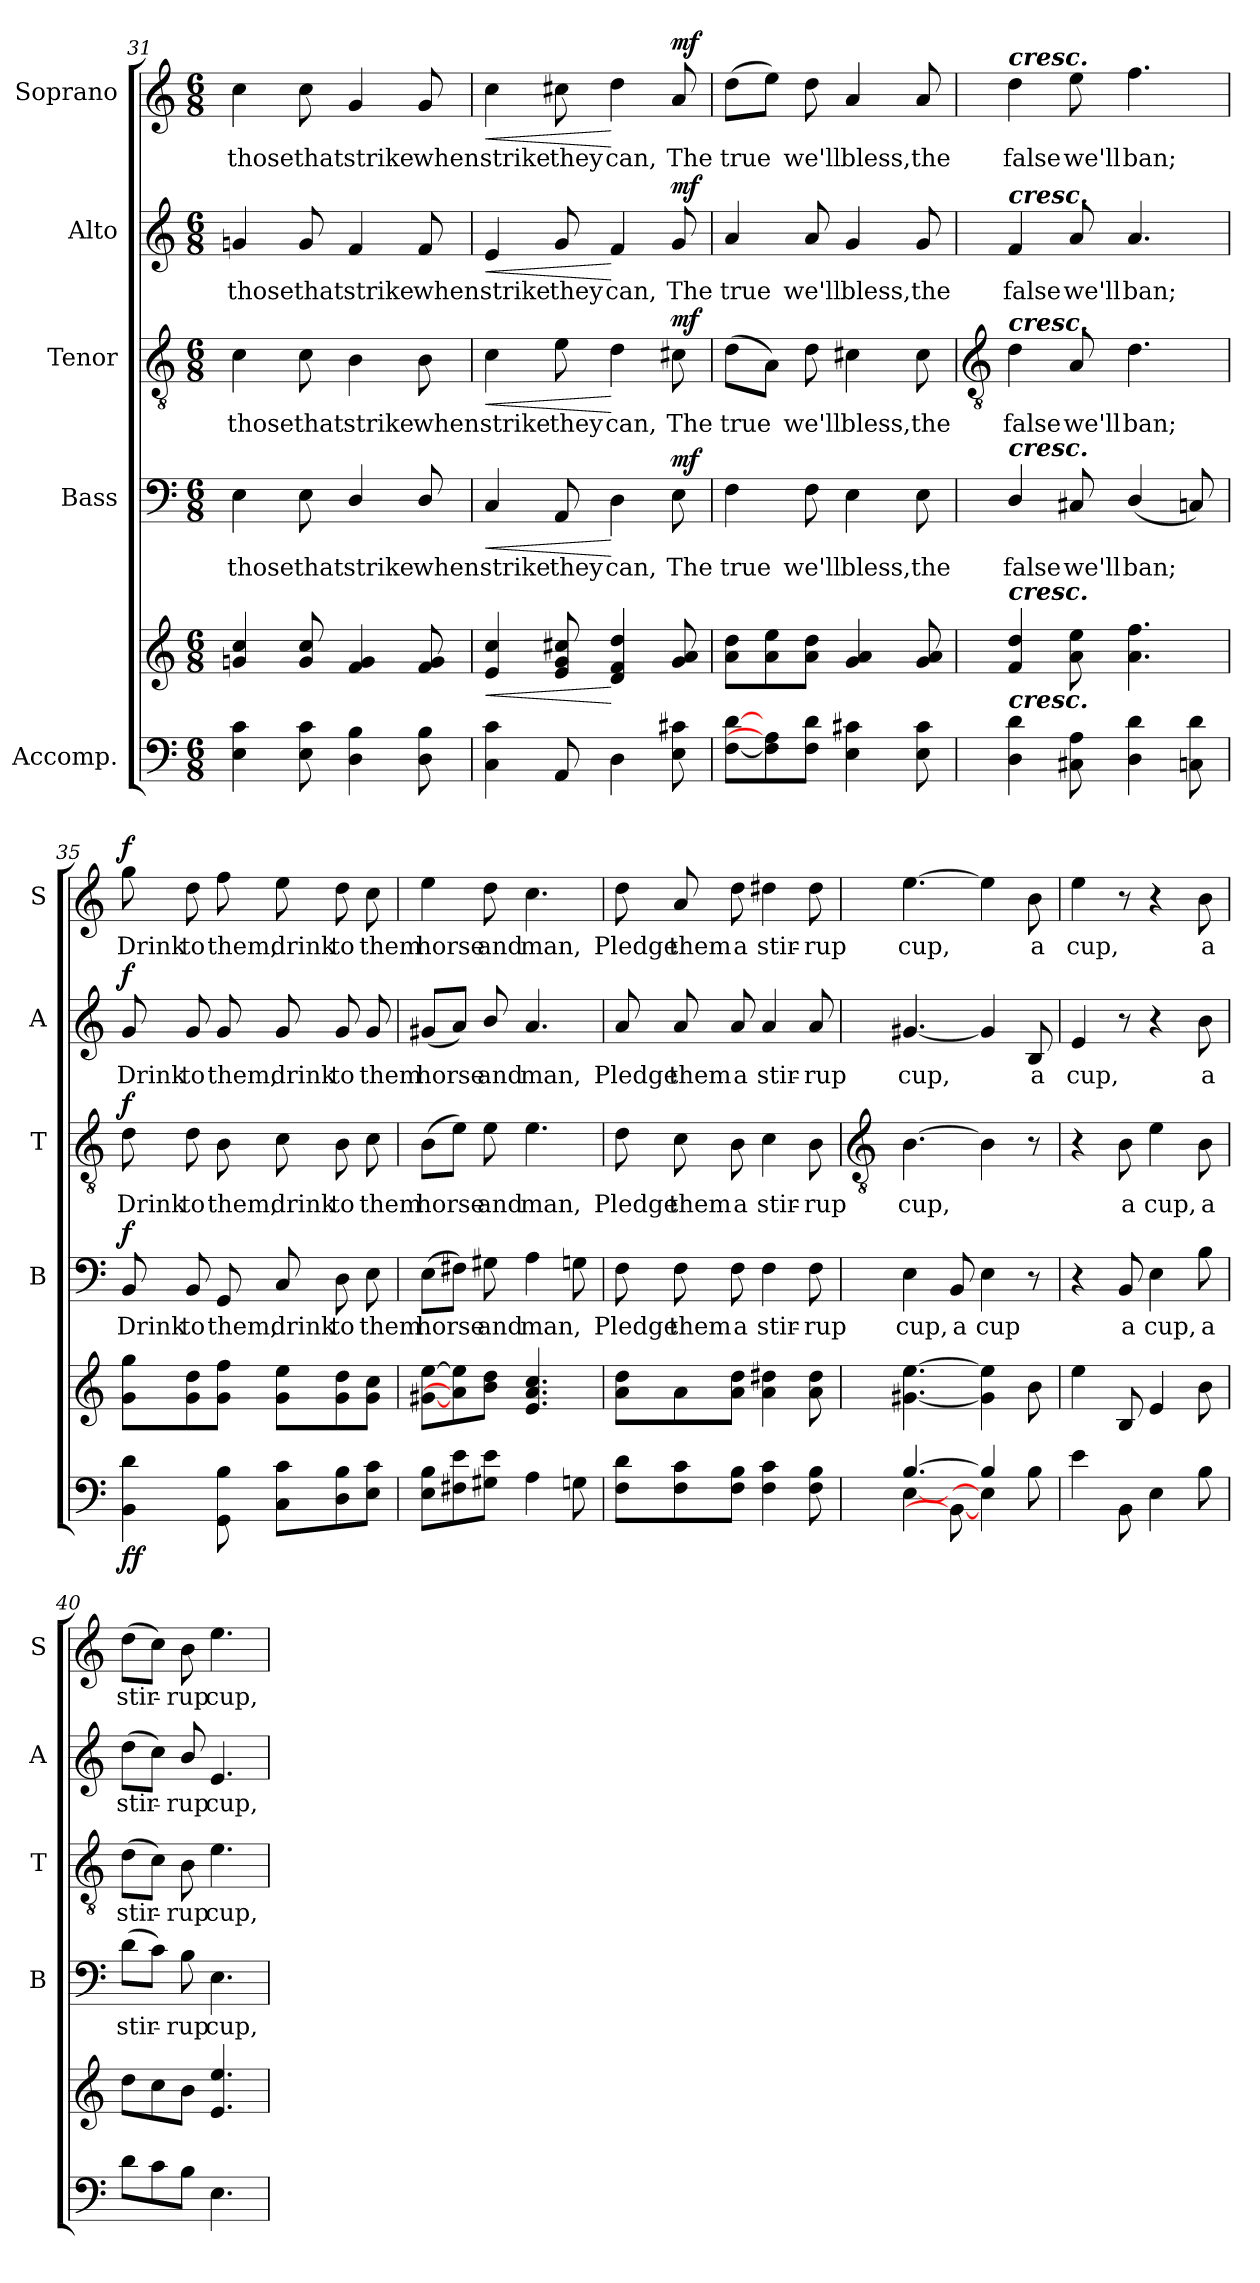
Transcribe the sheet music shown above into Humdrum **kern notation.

**kern	**kern	**dynam	**kern	**text	**dynam	**kern	**text	**dynam	**kern	**text	**dynam	**kern	**text	**dynam
*part5	*part5	*part5	*part4	*part4	*part4	*part3	*part3	*part3	*part2	*part2	*part2	*part1	*part1	*part1
*staff6	*staff5	*staff5/6	*staff4	*staff4	*staff4	*staff3	*staff3	*staff3	*staff2	*staff2	*staff2	*staff1	*staff1	*staff1
*I"Accomp.	*	*	*I"Bass	*	*	*I"Tenor	*	*	*I"Alto	*	*	*I"Soprano	*	*
*	*	*	*I'B	*	*	*I'T	*	*	*I'A	*	*	*I'S	*	*
*clefF4	*clefG2	*	*clefF4	*	*	*clefGv2	*	*	*clefG2	*	*	*clefG2	*	*
*k[]	*k[]	*	*k[]	*	*	*k[]	*	*	*k[]	*	*	*k[]	*	*
*C:	*C:	*	*C:	*	*	*C:	*	*	*C:	*	*	*C:	*	*
*M6/8	*M6/8	*	*M6/8	*	*	*M6/8	*	*	*M6/8	*	*	*M6/8	*	*
=31	=31	=31	=31	=31	=31	=31	=31	=31	=31	=31	=31	=31	=31	=31
!	!	!	!	!LO:LY:b	!	!	!LO:LY:b	!	!	!LO:LY:b	!	!	!LO:LY:b	!
4E 4c	4gn 4cc	.	4E	those	.	4c	those	.	4gn	those	.	4cc	those	.
!	!	!	!	!LO:LY:b	!	!	!LO:LY:b	!	!	!LO:LY:b	!	!	!LO:LY:b	!
8E 8c	8g 8cc	.	8E	that	.	8c	that	.	8g	that	.	8cc	that	.
!	!	!	!	!LO:LY:b	!	!	!LO:LY:b	!	!	!LO:LY:b	!	!	!LO:LY:b	!
4D\ 4B\	4f 4g	.	4D/	strike	.	4B	strike	.	4f	strike	.	4g	strike	.
!	!	!	!	!LO:LY:b	!	!	!LO:LY:b	!	!	!LO:LY:b	!	!	!LO:LY:b	!
8D\ 8B\	8f 8g	.	8D/	when	.	8B	when	.	8f	when	.	8g	when	.
=32	=32	=32	=32	=32	=32	=32	=32	=32	=32	=32	=32	=32	=32	=32
!	!	!LO:HP:b	!	!LO:LY:b	!LO:HP:b	!	!LO:LY:b	!LO:HP:b	!	!LO:LY:b	!LO:HP:b	!	!LO:LY:b	!LO:HP:b
4C 4c	4e 4cc	<	4C	strike	<	4c	strike	<	4e	strike	<	4cc	strike	<
!	!	!	!	!LO:LY:b	!	!	!LO:LY:b	!	!	!LO:LY:b	!	!	!LO:LY:b	!
8AA	8e 8g 8cc#X	.	8AA	they	.	8e	they	.	8g	they	.	8cc#X	they	.
!	!	!	!	!LO:LY:b	!	!	!LO:LY:b	!	!	!LO:LY:b	!	!	!LO:LY:b	!
4D	4d 4f 4dd	[	4D	can,	[	4d	can,	[	4f	can,	[	4dd	can,	[
!	!	!LO:DY:b=2	!	!LO:LY:b	!	!	!LO:LY:b	!	!	!LO:LY:b	!	!	!LO:LY:b	!
!	!	!LO:DY:n=1:b	!	!	!LO:DY:b	!	!	!LO:DY:b	!	!	!LO:DY:b	!	!	!LO:DY:b
8E 8c#X	8g 8a	mf mf	8E	The	mf	8c#X	The	mf	8g	The	mf	8a	The	mf
=33	=33	=33	=33	=33	=33	=33	=33	=33	=33	=33	=33	=33	=33	=33
!	!	!	!	!LO:LY:b	!	!	!LO:LY:b	!	!	!LO:LY:b	!	!	!LO:LY:b	!
[8F [8dL	8a 8ddL	.	4F	true	.	(>8dL	true	.	4a	true	.	(>8ddL	true	.
8F] 8A]	8a 8ee	.	.	.	.	8AJ)	.	.	.	.	.	8eeJ)	.	.
!	!	!	!	!LO:LY:b	!	!	!LO:LY:b	!	!	!LO:LY:b	!	!	!LO:LY:b	!
8F 8dJ	8a 8ddJ	.	8F	we'll	.	8d	we'll	.	8a	we'll	.	8dd	we'll	.
!	!	!	!	!LO:LY:b	!	!	!LO:LY:b	!	!	!LO:LY:b	!	!	!LO:LY:b	!
4E 4c#X	4g 4a	.	4E	bless,	.	4c#X	bless,	.	4g	bless,	.	4a	bless,	.
!	!	!	!	!LO:LY:b	!	!	!LO:LY:b	!	!	!LO:LY:b	!	!	!LO:LY:b	!
8E 8c#	8g 8a	.	8E	the	.	8c#	the	.	8g	the	.	8a	the	.
!!LO:LB:g=z
=34	=34	=34	=34	=34	=34	=34	=34	=34	=34	=34	=34	=34	=34	=34
*	*	*	*	*	*	*clefGv2	*	*	*	*	*	*	*	*
!	!	!	!	!	!	!	!	!	!	!	!	!LO:TX:a:Bi:t=cresc.	!	!
!	!	!	!	!	!	!	!	!	!LO:TX:a:Bi:t=cresc.	!	!	!	!	!
!	!	!	!	!	!	!LO:TX:a:Bi:t=cresc.	!	!	!	!	!	!	!	!
!	!	!	!LO:TX:a:Bi:t=cresc.	!	!	!	!	!	!	!	!	!	!	!
!	!LO:TX:a:Bi:t=cresc.	!	!	!	!	!	!	!	!	!	!	!	!	!
!LO:TX:a:Bi:t=cresc.	!	!	!	!	!	!	!	!	!	!	!	!	!	!
!	!	!	!	!LO:LY:b	!	!	!LO:LY:b	!	!	!LO:LY:b	!	!	!LO:LY:b	!
4D\ 4d\	4f 4dd	.	4D/	false	.	4d	false	.	4f	false	.	4dd	false	.
!	!	!	!	!LO:LY:b	!	!	!LO:LY:b	!	!	!LO:LY:b	!	!	!LO:LY:b	!
8C#X 8A	8a 8ee	.	8C#X	we'll	.	8A	we'll	.	8a	we'll	.	8ee	we'll	.
!	!	!	!	!LO:LY:b	!	!	!LO:LY:b	!	!	!LO:LY:b	!	!	!LO:LY:b	!
4D\ 4d\	4.a 4.ff	.	(<4D/	ban;	.	4.d	ban;	.	4.a	ban;	.	4.ff	ban;	.
8Cn 8d	.	.	8Cn)	.	.	.	.	.	.	.	.	.	.	.
=35	=35	=35	=35	=35	=35	=35	=35	=35	=35	=35	=35	=35	=35	=35
!	!	!LO:DY:b=2	!	!LO:LY:b	!	!	!LO:LY:b	!	!	!LO:LY:b	!	!	!LO:LY:b	!
!	!	!LO:DY:n=1:b	!	!	!LO:DY:b	!	!	!LO:DY:b	!	!	!LO:DY:b	!	!	!LO:DY:b
4BB 4d	8g 8ggL	f f	8BB	Drink	f	8d	Drink	f	8g	Drink	f	8gg	Drink	f
!	!	!	!	!LO:LY:b	!	!	!LO:LY:b	!	!	!LO:LY:b	!	!	!LO:LY:b	!
.	8g 8dd	.	8BB	to	.	8d	to	.	8g	to	.	8dd	to	.
!	!	!	!	!LO:LY:b	!	!	!LO:LY:b	!	!	!LO:LY:b	!	!	!LO:LY:b	!
8GG 8B	8g 8ffJ	.	8GG	them,	.	8B	them,	.	8g	them,	.	8ff	them,	.
!	!	!	!	!LO:LY:b	!	!	!LO:LY:b	!	!	!LO:LY:b	!	!	!LO:LY:b	!
8C 8cL	8g 8eeL	.	8C	drink	.	8c	drink	.	8g	drink	.	8ee	drink	.
!	!	!	!	!LO:LY:b	!	!	!LO:LY:b	!	!	!LO:LY:b	!	!	!LO:LY:b	!
8D 8B	8g 8dd	.	8D	to	.	8B	to	.	8g	to	.	8dd	to	.
!	!	!	!	!LO:LY:b	!	!	!LO:LY:b	!	!	!LO:LY:b	!	!	!LO:LY:b	!
8E 8cJ	8g 8ccJ	.	8E	them	.	8c	them	.	8g	them	.	8cc	them	.
=36	=36	=36	=36	=36	=36	=36	=36	=36	=36	=36	=36	=36	=36	=36
!	!	!	!	!LO:LY:b	!	!	!LO:LY:b	!	!	!LO:LY:b	!	!	!LO:LY:b	!
8E 8BL	[8g#X [8eeL	.	(>8EL	horse	.	(>8BL	horse	.	(<8g#XL	horse	.	4ee	horse	.
8F#X 8e	8a] 8ee]	.	8F#XJ)	.	.	8eJ)	.	.	8aJ)	.	.	.	.	.
!	!	!	!	!LO:LY:b	!	!	!LO:LY:b	!	!	!LO:LY:b	!	!	!LO:LY:b	!
8G#X\ 8e\J	8b 8ddJ	.	8G#X\	and	.	8e\	and	.	8b/	and	.	8dd	and	.
!	!	!	!	!LO:LY:b	!	!	!LO:LY:b	!	!	!LO:LY:b	!	!	!LO:LY:b	!
4A	4.e 4.a 4.cc	.	4A	man,	.	4.e	man,	.	4.a	man,	.	4.cc	man,	.
8Gn	.	.	8Gn	.	.	.	.	.	.	.	.	.	.	.
=37	=37	=37	=37	=37	=37	=37	=37	=37	=37	=37	=37	=37	=37	=37
!	!	!	!	!LO:LY:b	!	!	!LO:LY:b	!	!	!LO:LY:b	!	!	!LO:LY:b	!
8F 8dL	8a 8ddL	.	8F	Pledge	.	8d	Pledge	.	8a	Pledge	.	8dd	Pledge	.
!	!	!	!	!LO:LY:b	!	!	!LO:LY:b	!	!	!LO:LY:b	!	!	!LO:LY:b	!
8F 8c	8a	.	8F	them	.	8c	them	.	8a	them	.	8a	them	.
!	!	!	!	!LO:LY:b	!	!	!LO:LY:b	!	!	!LO:LY:b	!	!	!LO:LY:b	!
8F 8BJ	8a 8ddJ	.	8F	a	.	8B	a	.	8a	a	.	8dd	a	.
!	!	!	!	!LO:LY:b	!	!	!LO:LY:b	!	!	!LO:LY:b	!	!	!LO:LY:b	!
4F 4c	4a 4dd#X	.	4F	stir-	.	4c	stir-	.	4a	stir-	.	4dd#X	stir-	.
!	!	!	!	!LO:LY:b	!	!	!LO:LY:b	!	!	!LO:LY:b	!	!	!LO:LY:b	!
8F 8B	8a 8dd#	.	8F	-rup	.	8B	-rup	.	8a	-rup	.	8dd#	-rup	.
!!LO:LB:g=z
=38	=38	=38	=38	=38	=38	=38	=38	=38	=38	=38	=38	=38	=38	=38
*	*	*	*	*	*	*clefGv2	*	*	*	*	*	*	*	*
*^	*	*	*	*	*	*	*	*	*	*	*	*	*	*
!	!	!	!	!	!LO:LY:b	!	!	!LO:LY:b	!	!	!LO:LY:b	!	!	!LO:LY:b	!
[4.B/	[4E	[4.g#X [4.ee	.	4E	cup,	.	[4.B	cup,	.	[4.g#X	cup,	.	[4.ee	cup,	.
!	!	!	!	!	!LO:LY:b	!	!	!	!	!	!	!	!	!	!
.	8BB\_	.	.	8BB	a	.	.	.	.	.	.	.	.	.	.
!	!	!	!	!	!LO:LY:b	!	!	!	!	!	!	!	!	!	!
4B/]	4E]	4g#] 4ee]	.	4E	cup	.	4B]	.	.	4g#]	.	.	4ee]	.	.
!	!	!	!	!	!	!	!	!	!	!	!LO:LY:b	!	!	!LO:LY:b	!
8ryy	8B	8b	.	8r	.	.	8r	.	.	8B	a	.	8b	a	.
=39	=39	=39	=39	=39	=39	=39	=39	=39	=39	=39	=39	=39	=39	=39	=39
!	!	!	!	!	!	!	!	!	!	!	!LO:LY:b	!	!	!LO:LY:b	!
2.ryy	4e	4ee	.	4r	.	.	4r	.	.	4e	cup,	.	4ee	cup,	.
!	!	!	!	!	!LO:LY:b	!	!	!LO:LY:b	!	!	!	!	!	!	!
.	8BB	8B	.	8BB	a	.	8B	a	.	8r	.	.	8r	.	.
!	!	!	!	!	!LO:LY:b	!	!	!LO:LY:b	!	!	!	!	!	!	!
.	4E	4e	.	4E	cup,	.	4e	cup,	.	4r	.	.	4r	.	.
!	!	!	!	!	!LO:LY:b	!	!	!LO:LY:b	!	!	!LO:LY:b	!	!	!LO:LY:b	!
.	8B	8b	.	8B	a	.	8B	a	.	8b	a	.	8b	a	.
=40	=40	=40	=40	=40	=40	=40	=40	=40	=40	=40	=40	=40	=40	=40	=40
!LO:N:vis=1	!	!	!	!	!LO:LY:b	!	!	!LO:LY:b	!	!	!LO:LY:b	!	!	!LO:LY:b	!
2.ryy	8dL	8ddL	.	(>8dL	stir-	.	(>8dL	stir-	.	(>8ddL	stir-	.	(>8ddL	stir-	.
.	8c	8cc	.	8cJ)	.	.	8cJ)	.	.	8ccJ)	.	.	8ccJ)	.	.
!	!	!	!	!	!LO:LY:b	!	!	!LO:LY:b	!	!	!LO:LY:b	!	!	!LO:LY:b	!
.	8BJ	8bJ	.	8B	rup	.	8B\	rup	.	8b/	rup	.	8b	rup	.
!	!	!	!	!	!LO:LY:b	!	!	!LO:LY:b	!	!	!LO:LY:b	!	!	!LO:LY:b	!
.	4.E	4.e 4.ee	.	4.E	cup,	.	4.e	cup,	.	4.e	cup,	.	4.ee	cup,	.
*v	*v	*	*	*	*	*	*	*	*	*	*	*	*	*	*
=	=	=	=	=	=	=	=	=	=	=	=	=	=	=
*-	*-	*-	*-	*-	*-	*-	*-	*-	*-	*-	*-	*-	*-	*-
